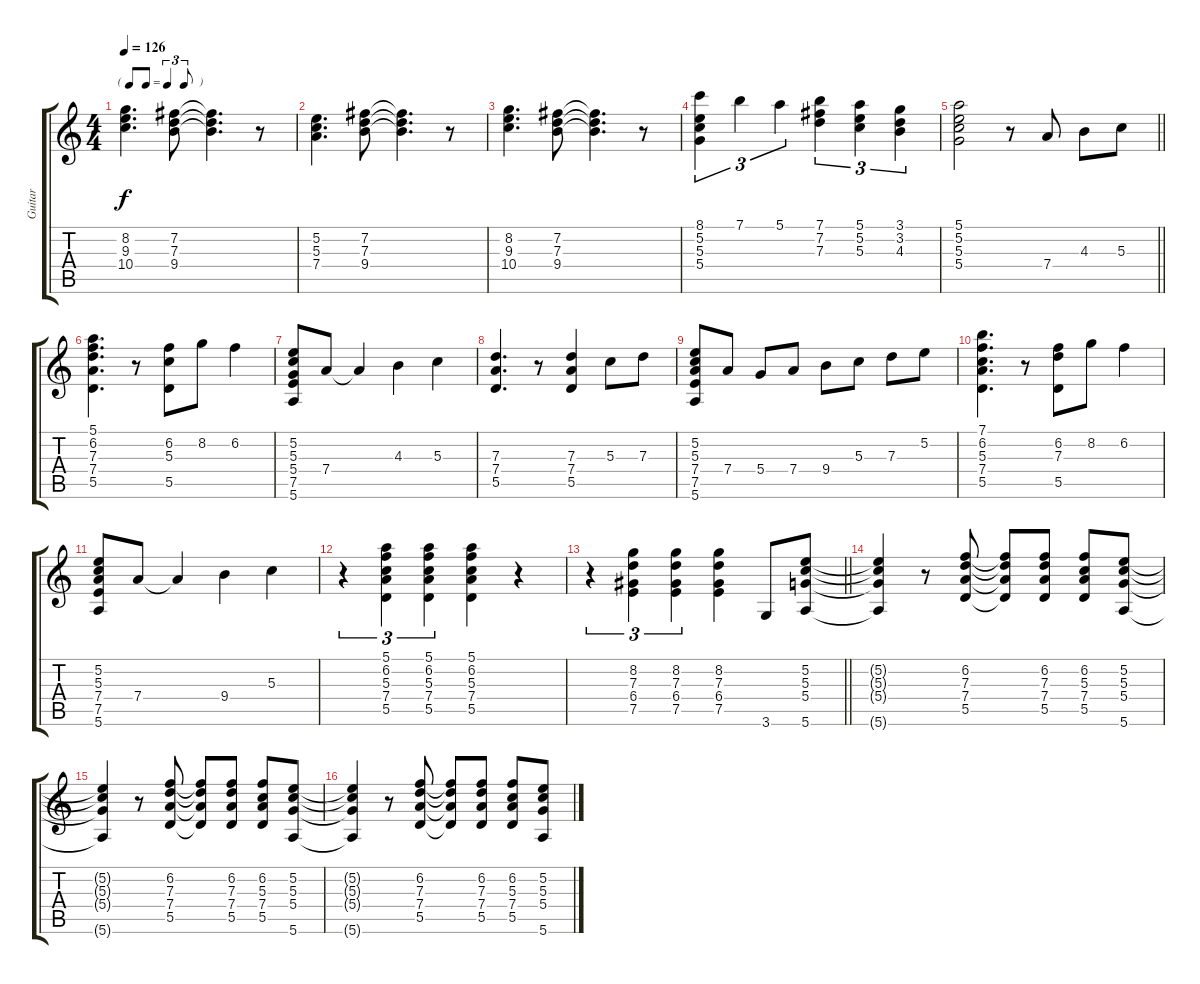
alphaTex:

\track ("Guitar" "Guitar") {instrument electricguitarjazz}
\staff {score tabs}
\tuning (E4 B3 G3 D3 A2 E2) {hide}
\ts (4 4)
\tf triplet8th
\tempo 126
\clef g2
\ks c
(8.2 9.3 10.4).4{d dy f} (7.2 7.3 9.4).8 (7.2{t} 7.3{t} 9.4{t}).4{d} r.8 |
(5.2 5.3 7.4).4{d} (7.2 7.3 9.4).8 (7.2{t} 7.3{t} 9.4{t}).4{d} r.8 |
(8.2 9.3 10.4).4{d} (7.2 7.3 9.4).8 (7.2{t} 7.3{t} 9.4{t}).4{d} r.8 |
(8.1 5.2 5.3 5.4).4{tu (3 2)} 7.1.4{tu (3 2)} 5.1.4{tu (3 2)} (7.1 7.2 7.3).4{tu (3 2)} (5.1 5.2 5.3).4{tu (3 2)} (3.1 3.2 4.3).4{tu (3 2)} |
\barLineRight lightlight
(5.1 5.2 5.3 5.4).2 r.8 7.4.8 4.3.8 5.3.8 |
(5.1 6.2 7.3 7.4 5.5).4{d} r.8 (6.2 5.3 5.5).8 8.2.8 6.2.4 |
(5.2 5.3 5.4 7.5 5.6).8 7.4.8 7.4{t}.4 4.3.4 5.3.4 |
(7.3 7.4 5.5).4{d} r.8 (7.3 7.4 5.5).4 5.3.8 7.3.8 |
(5.2 5.3 7.4 7.5 5.6).8 7.4.8 5.4.8 7.4.8 9.4.8 5.3.8 7.3.8 5.2.8 |
(7.1 6.2 5.3 7.4 5.5).4{d} r.8 (6.2 7.3 5.5).8 8.2.8 6.2.4 |
(5.2 5.3 7.4 7.5 5.6).8 7.4.8 7.4{t}.4 9.4.4 5.3.4 |
r.4{tu (3 2)} (5.1 6.2 5.3 7.4 5.5).4{tu (3 2)} (5.1 6.2 5.3 7.4 5.5).4{tu (3 2)} (5.1 6.2 5.3 7.4 5.5).4 r.4 |
\barLineRight lightlight
r.4{tu (3 2)} (8.2 7.3 6.4 7.5).4{tu (3 2)} (8.2 7.3 6.4 7.5).4{tu (3 2)} (8.2 7.3 6.4 7.5).4 3.6.8 (5.2 5.3 5.4 5.6).8 |
(5.2{t} 5.3{t} 5.4{t} 5.6{t}).4 r.8 (6.2 7.3 7.4 5.5).8 (6.2{t} 7.3{t} 7.4{t} 5.5{t}).8 (6.2 7.3 7.4 5.5).8 (6.2 5.3 7.4 5.5).8 (5.2 5.3 5.4 5.6).8 |
(5.2{t} 5.3{t} 5.4{t} 5.6{t}).4 r.8 (6.2 7.3 7.4 5.5).8 (6.2{t} 7.3{t} 7.4{t} 5.5{t}).8 (6.2 7.3 7.4 5.5).8 (6.2 5.3 7.4 5.5).8 (5.2 5.3 5.4 5.6).8 |
(5.2{t} 5.3{t} 5.4{t} 5.6{t}).4 r.8 (6.2 7.3 7.4 5.5).8 (6.2{t} 7.3{t} 7.4{t} 5.5{t}).8 (6.2 7.3 7.4 5.5).8 (6.2 5.3 7.4 5.5).8 (5.2 5.3 5.4 5.6).8
